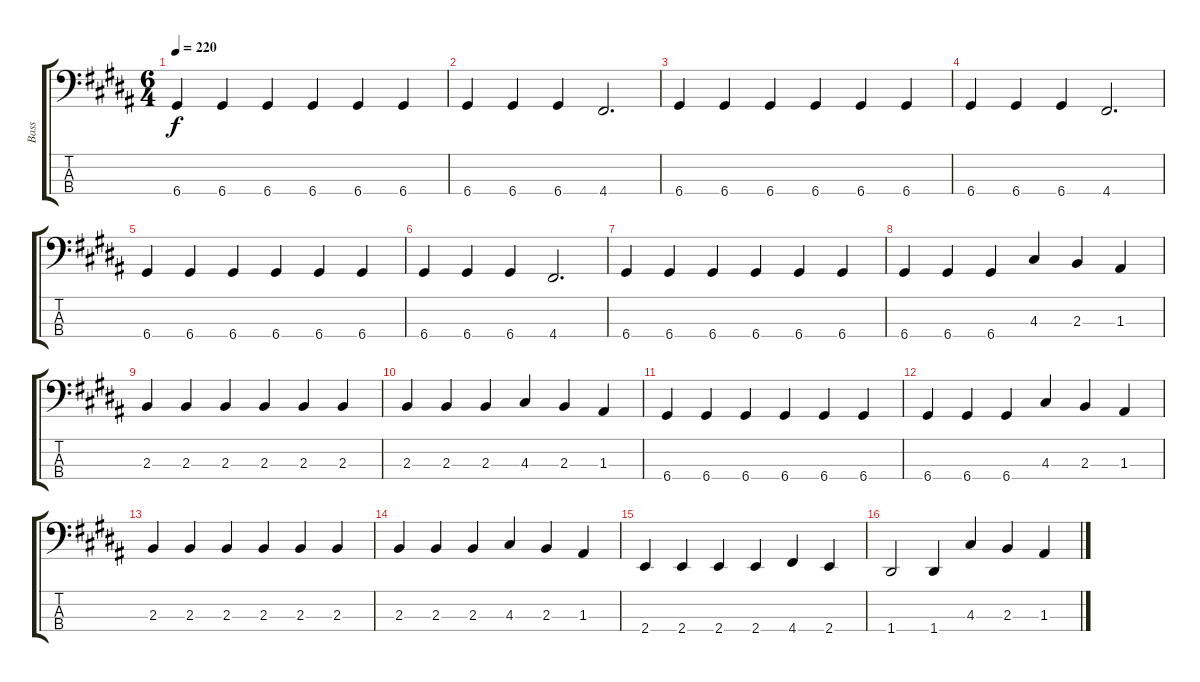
\track ("Bass" "Bass") {instrument electricbassfinger}
\staff {score tabs}
\tuning (G2 D2 A1 D1) {hide}
\ts (6 4)
\tempo 220
\clef f4
\ks g#minor
6.4.4{dy f} 6.4.4 6.4.4 6.4.4 6.4.4 6.4.4 |
6.4.4 6.4.4 6.4.4 4.4.2{d} |
6.4.4 6.4.4 6.4.4 6.4.4 6.4.4 6.4.4 |
6.4.4 6.4.4 6.4.4 4.4.2{d} |
6.4.4 6.4.4 6.4.4 6.4.4 6.4.4 6.4.4 |
6.4.4 6.4.4 6.4.4 4.4.2{d} |
6.4.4 6.4.4 6.4.4 6.4.4 6.4.4 6.4.4 |
6.4.4 6.4.4 6.4.4 4.3.4 2.3.4 1.3.4 |
2.3.4 2.3.4 2.3.4 2.3.4 2.3.4 2.3.4 |
2.3.4 2.3.4 2.3.4 4.3.4 2.3.4 1.3.4 |
6.4.4 6.4.4 6.4.4 6.4.4 6.4.4 6.4.4 |
6.4.4 6.4.4 6.4.4 4.3.4 2.3.4 1.3.4 |
2.3.4 2.3.4 2.3.4 2.3.4 2.3.4 2.3.4 |
2.3.4 2.3.4 2.3.4 4.3.4 2.3.4 1.3.4 |
2.4.4 2.4.4 2.4.4 2.4.4 4.4.4 2.4.4 |
1.4.2 1.4.4 4.3.4 2.3.4 1.3.4
